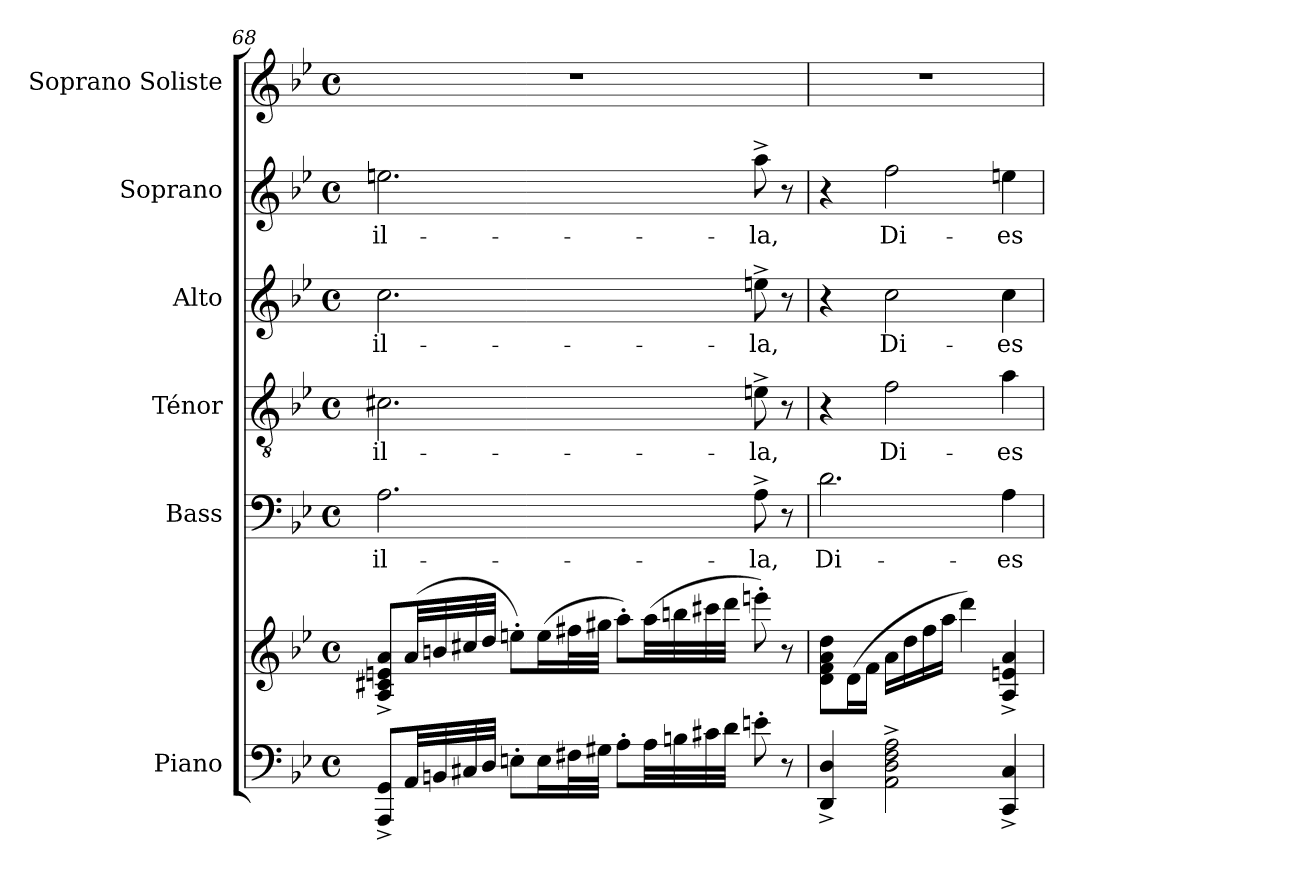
**kern	**kern	**kern	**text	**kern	**text	**kern	**text	**kern	**text	**kern
*part6	*part6	*part5	*part5	*part4	*part4	*part3	*part3	*part2	*part2	*part1
*staff7	*staff6	*staff5	*staff5	*staff4	*staff4	*staff3	*staff3	*staff2	*staff2	*staff1
*I"Piano	*	*I"Bass	*	*I"Ténor	*	*I"Alto	*	*I"Soprano	*	*I"Soprano Soliste
*I'Pno.	*	*I'B.	*	*I'T.	*	*I'A.	*	*I'S.	*	*
!!LO:PB:g=z
*clefF4	*clefG2	*clefF4	*	*clefGv2	*	*clefG2	*	*clefG2	*	*clefG2
*	*	*	*	*	*	*ITrd2c3	*	*	*	*
*k[b-e-]	*k[b-e-]	*k[b-e-]	*	*k[b-e-]	*	*k[f#]	*	*k[b-e-]	*	*k[b-e-]
*M4/4	*M4/4	*M4/4	*	*M4/4	*	*M4/4	*	*M4/4	*	*M4/4
*met(c)	*met(c)	*met(c)	*	*met(c)	*	*met(c)	*	*met(c)	*	*met(c)
=68	=68	=68	=68	=68	=68	=68	=68	=68	=68	=68
8AAA/^ 8GG/^L	8A/^ 8c#X/^ 8en/^ 8a/^L	2.A\	il-	2.c#X\	il-	2.ai\	il-	2.een\	il-	1r
32AA/LL	(32a/LL	.	.	.	.	.	.	.	.	.
32BBn/	32bn/	.	.	.	.	.	.	.	.	.
32C#X/	32cc#X/	.	.	.	.	.	.	.	.	.
32D/JJJ	32dd/JJJ	.	.	.	.	.	.	.	.	.
8En'\L	8een'\L)	.	.	.	.	.	.	.	.	.
16E\L	(16ee\L	.	.	.	.	.	.	.	.	.
32F#X\L	32ff#X\L	.	.	.	.	.	.	.	.	.
32G#X\JJJ	32gg#X\JJJ	.	.	.	.	.	.	.	.	.
8A'\L	8aa'\L)	.	.	.	.	.	.	.	.	.
32A\LL	(32aa\LL	.	.	.	.	.	.	.	.	.
32Bn\	32bbn\	.	.	.	.	.	.	.	.	.
32c#X\	32ccc#X\	.	.	.	.	.	.	.	.	.
32d\JJJ	32ddd\JJJ	.	.	.	.	.	.	.	.	.
8en'\	8eeen'\)	8A^\	-la,	8en^\	-la,	8cc#X^i\	-la,	8aa^\	-la,	.
8r	8r	8r	.	8r	.	8r	.	8r	.	.
=69	=69	=69	=69	=69	=69	=69	=69	=69	=69	=69
4DD/^ 4D/^	8d\ 8f\ 8a\ 8dd\L	2.d\	Di-	4r	.	4r	.	4r	.	1r
.	(16d\L	.	.	.	.	.	.	.	.	.
.	16f\JJ	.	.	.	.	.	.	.	.	.
2AA\^ 2D\^ 2F\^ 2A\^	16a\LL	.	.	2f\	Di-	2ai\	Di-	2ff\	Di-	.
.	16dd\	.	.	.	.	.	.	.	.	.
.	16ff\	.	.	.	.	.	.	.	.	.
.	16aa\JJ	.	.	.	.	.	.	.	.	.
.	4ddd\)	.	.	.	.	.	.	.	.	.
4CC/^ 4C/^	4A/^ 4en/^ 4a/^	4A\	-es	4a\	-es	4ai\	-es	4een\	-es	.
=	=	=	=	=	=	=	=	=	=	=
*-	*-	*-	*-	*-	*-	*-	*-	*-	*-	*-
